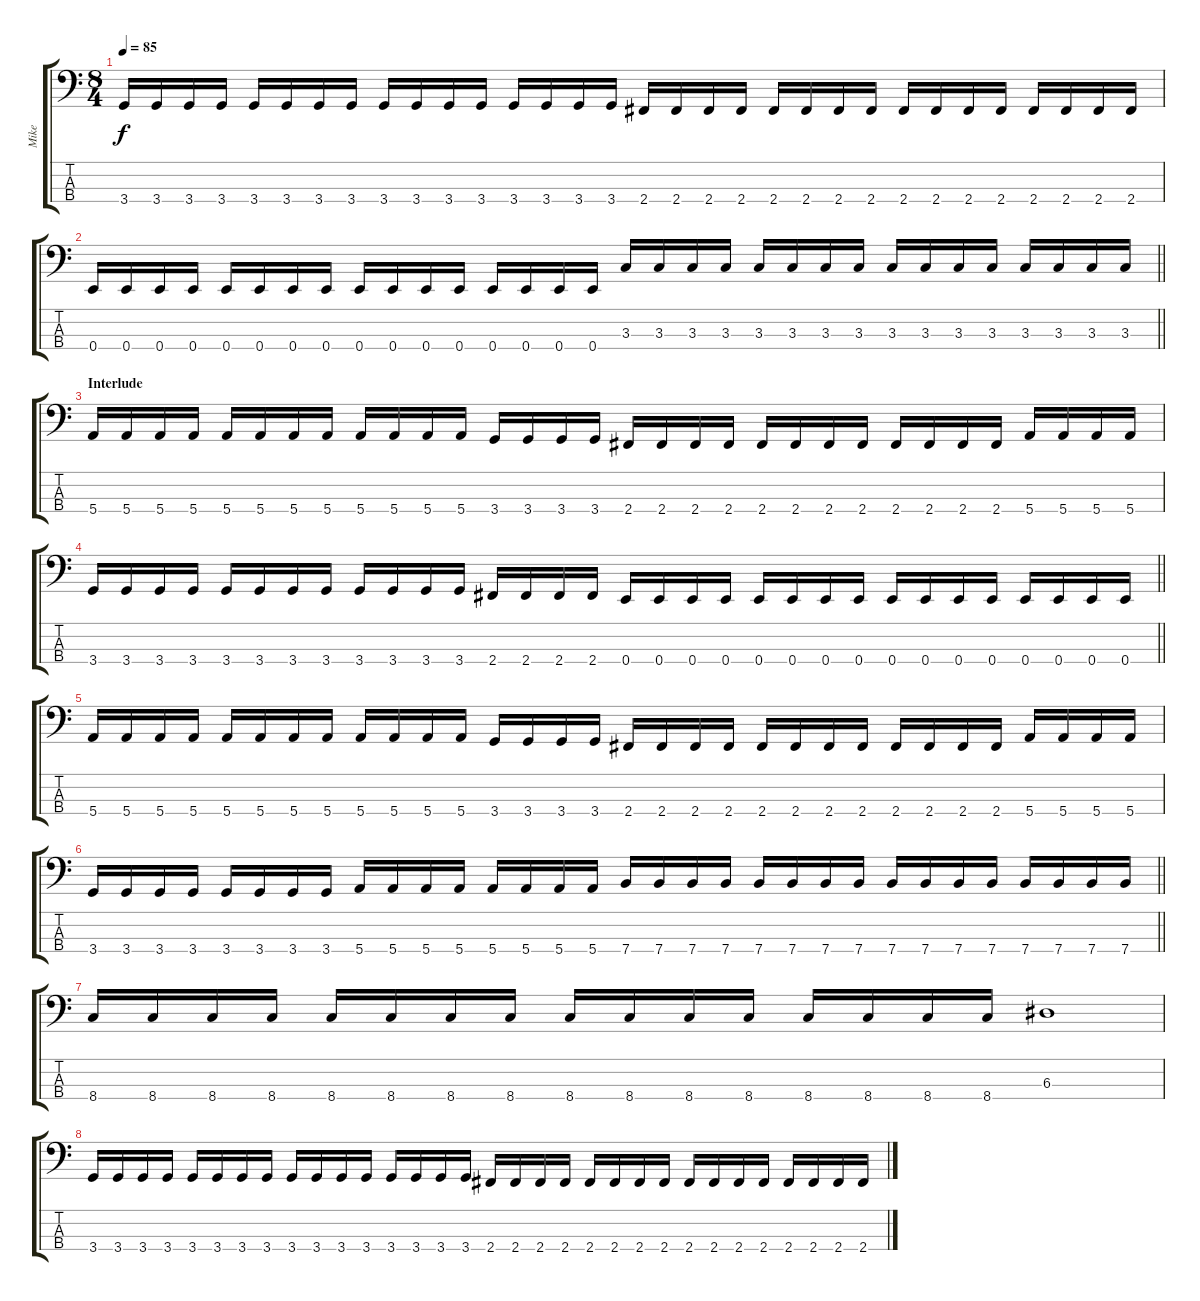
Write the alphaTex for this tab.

\track ("Mike" "Mike") {instrument electricbasspick}
\staff {score tabs}
\tuning (G2 D2 A1 E1) {hide}
\ts (8 4)
\tempo 85
\clef f4
\ks c
3.4.16{dy f} 3.4.16 3.4.16 3.4.16 3.4.16 3.4.16 3.4.16 3.4.16 3.4.16 3.4.16 3.4.16 3.4.16 3.4.16 3.4.16 3.4.16 3.4.16 2.4.16 2.4.16 2.4.16 2.4.16 2.4.16 2.4.16 2.4.16 2.4.16 2.4.16 2.4.16 2.4.16 2.4.16 2.4.16 2.4.16 2.4.16 2.4.16 |
\barLineRight lightlight
0.4.16 0.4.16 0.4.16 0.4.16 0.4.16 0.4.16 0.4.16 0.4.16 0.4.16 0.4.16 0.4.16 0.4.16 0.4.16 0.4.16 0.4.16 0.4.16 3.3.16 3.3.16 3.3.16 3.3.16 3.3.16 3.3.16 3.3.16 3.3.16 3.3.16 3.3.16 3.3.16 3.3.16 3.3.16 3.3.16 3.3.16 3.3.16 |
\section ("" "Interlude")
5.4.16 5.4.16 5.4.16 5.4.16 5.4.16 5.4.16 5.4.16 5.4.16 5.4.16 5.4.16 5.4.16 5.4.16 3.4.16 3.4.16 3.4.16 3.4.16 2.4.16 2.4.16 2.4.16 2.4.16 2.4.16 2.4.16 2.4.16 2.4.16 2.4.16 2.4.16 2.4.16 2.4.16 5.4.16 5.4.16 5.4.16 5.4.16 |
\barLineRight lightlight
3.4.16 3.4.16 3.4.16 3.4.16 3.4.16 3.4.16 3.4.16 3.4.16 3.4.16 3.4.16 3.4.16 3.4.16 2.4.16 2.4.16 2.4.16 2.4.16 0.4.16 0.4.16 0.4.16 0.4.16 0.4.16 0.4.16 0.4.16 0.4.16 0.4.16 0.4.16 0.4.16 0.4.16 0.4.16 0.4.16 0.4.16 0.4.16 |
5.4.16 5.4.16 5.4.16 5.4.16 5.4.16 5.4.16 5.4.16 5.4.16 5.4.16 5.4.16 5.4.16 5.4.16 3.4.16 3.4.16 3.4.16 3.4.16 2.4.16 2.4.16 2.4.16 2.4.16 2.4.16 2.4.16 2.4.16 2.4.16 2.4.16 2.4.16 2.4.16 2.4.16 5.4.16 5.4.16 5.4.16 5.4.16 |
\barLineRight lightlight
3.4.16 3.4.16 3.4.16 3.4.16 3.4.16 3.4.16 3.4.16 3.4.16 5.4.16 5.4.16 5.4.16 5.4.16 5.4.16 5.4.16 5.4.16 5.4.16 7.4.16 7.4.16 7.4.16 7.4.16 7.4.16 7.4.16 7.4.16 7.4.16 7.4.16 7.4.16 7.4.16 7.4.16 7.4.16 7.4.16 7.4.16 7.4.16 |
8.4.16 8.4.16 8.4.16 8.4.16 8.4.16 8.4.16 8.4.16 8.4.16 8.4.16 8.4.16 8.4.16 8.4.16 8.4.16 8.4.16 8.4.16 8.4.16 6.3.1 |
3.4.16 3.4.16 3.4.16 3.4.16 3.4.16 3.4.16 3.4.16 3.4.16 3.4.16 3.4.16 3.4.16 3.4.16 3.4.16 3.4.16 3.4.16 3.4.16 2.4.16 2.4.16 2.4.16 2.4.16 2.4.16 2.4.16 2.4.16 2.4.16 2.4.16 2.4.16 2.4.16 2.4.16 2.4.16 2.4.16 2.4.16 2.4.16
